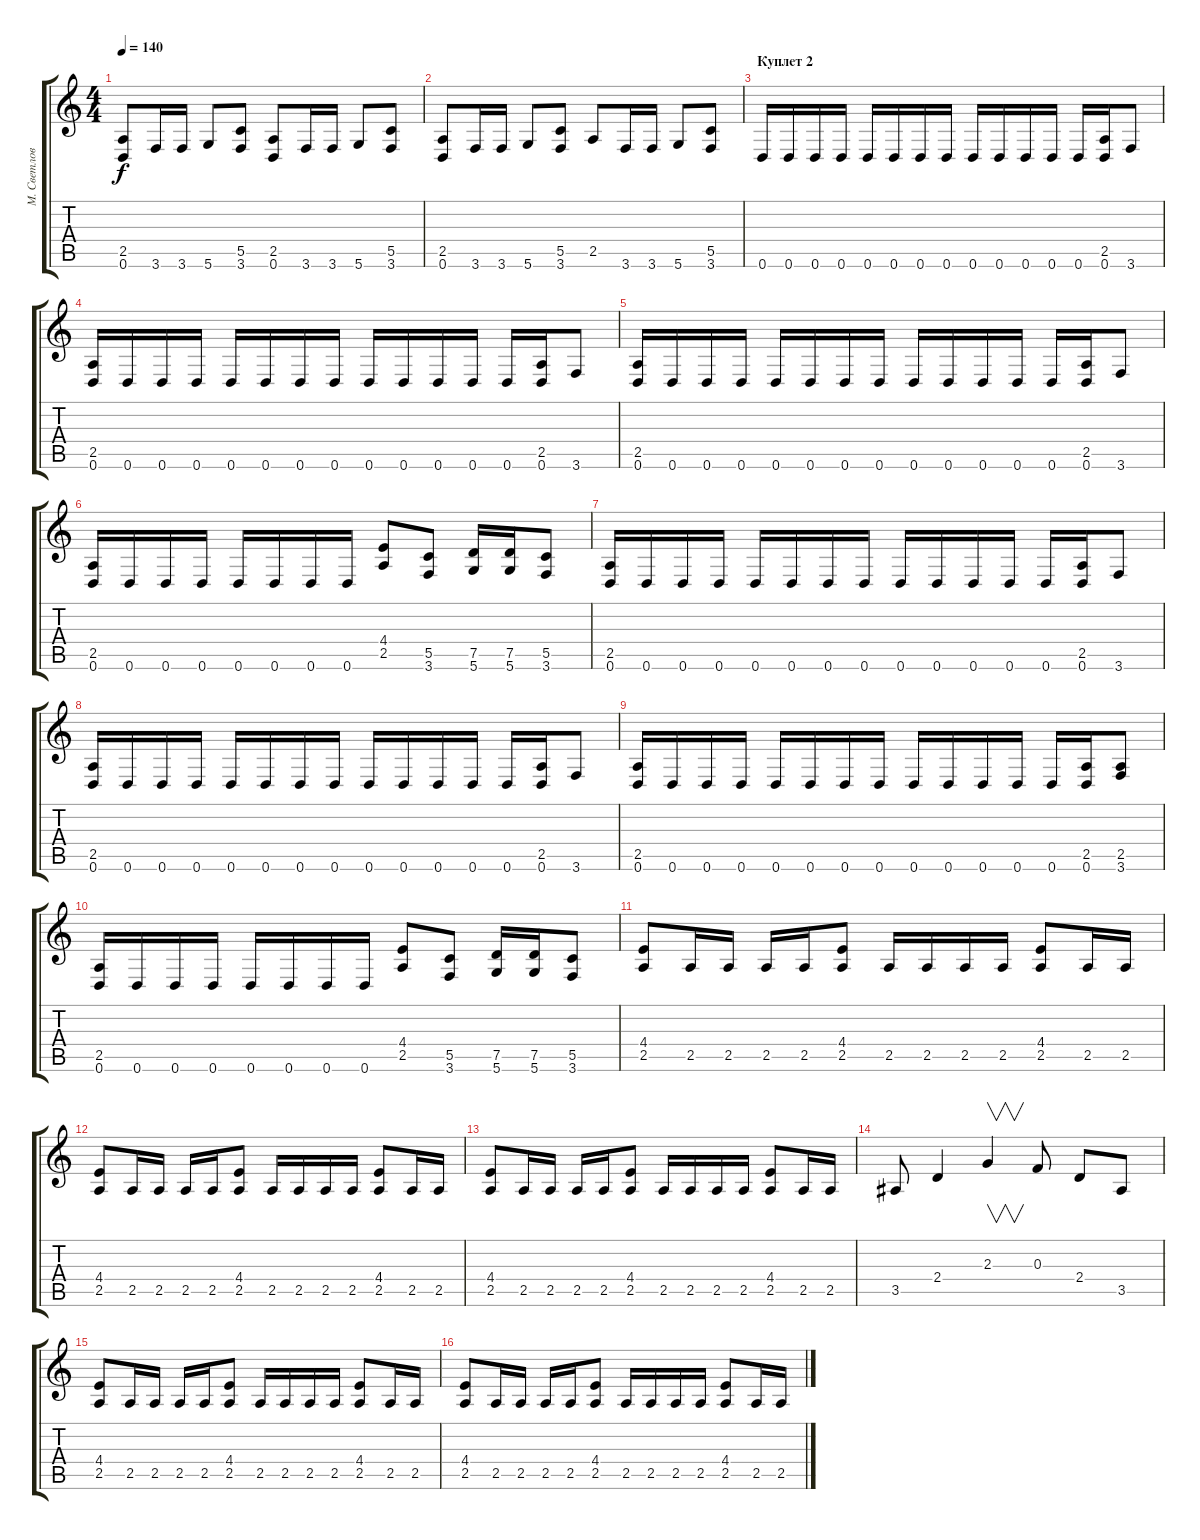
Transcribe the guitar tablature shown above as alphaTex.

\track ("М. Светлов" "М. Светлов") {instrument distortionguitar}
\staff {score tabs}
\tuning (D4 A3 F3 C3 G2 D2) {hide}
\ts (4 4)
\tempo 140
\clef g2
\ks c
(2.5 0.6).8{dy f} 3.6.16 3.6.16 5.6.8 (5.5 3.6).8 (2.5 0.6).8 3.6.16 3.6.16 5.6.8 (5.5 3.6).8 |
(2.5 0.6).8 3.6.16 3.6.16 5.6.8 (5.5 3.6).8 2.5.8 3.6.16 3.6.16 5.6.8 (5.5 3.6).8 |
\section ("" "Куплет 2")
0.6.16 0.6.16 0.6.16 0.6.16 0.6.16 0.6.16 0.6.16 0.6.16 0.6.16 0.6.16 0.6.16 0.6.16 0.6.16 (2.5 0.6).16 3.6.8 |
(2.5 0.6).16 0.6.16 0.6.16 0.6.16 0.6.16 0.6.16 0.6.16 0.6.16 0.6.16 0.6.16 0.6.16 0.6.16 0.6.16 (2.5 0.6).16 3.6.8 |
(2.5 0.6).16 0.6.16 0.6.16 0.6.16 0.6.16 0.6.16 0.6.16 0.6.16 0.6.16 0.6.16 0.6.16 0.6.16 0.6.16 (2.5 0.6).16 3.6.8 |
(2.5 0.6).16 0.6.16 0.6.16 0.6.16 0.6.16 0.6.16 0.6.16 0.6.16 (4.4 2.5).8 (5.5 3.6).8 (7.5 5.6).16 (7.5 5.6).16 (5.5 3.6).8 |
(2.5 0.6).16 0.6.16 0.6.16 0.6.16 0.6.16 0.6.16 0.6.16 0.6.16 0.6.16 0.6.16 0.6.16 0.6.16 0.6.16 (2.5 0.6).16 3.6.8 |
(2.5 0.6).16 0.6.16 0.6.16 0.6.16 0.6.16 0.6.16 0.6.16 0.6.16 0.6.16 0.6.16 0.6.16 0.6.16 0.6.16 (2.5 0.6).16 3.6.8 |
(2.5 0.6).16 0.6.16 0.6.16 0.6.16 0.6.16 0.6.16 0.6.16 0.6.16 0.6.16 0.6.16 0.6.16 0.6.16 0.6.16 (2.5 0.6).16 (2.5 3.6).8 |
(2.5 0.6).16 0.6.16 0.6.16 0.6.16 0.6.16 0.6.16 0.6.16 0.6.16 (4.4 2.5).8 (5.5 3.6).8 (7.5 5.6).16 (7.5 5.6).16 (5.5 3.6).8 |
(4.4 2.5).8 2.5.16 2.5.16 2.5.16 2.5.16 (4.4 2.5).8 2.5.16 2.5.16 2.5.16 2.5.16 (4.4 2.5).8 2.5.16 2.5.16 |
(4.4 2.5).8 2.5.16 2.5.16 2.5.16 2.5.16 (4.4 2.5).8 2.5.16 2.5.16 2.5.16 2.5.16 (4.4 2.5).8 2.5.16 2.5.16 |
(4.4 2.5).8 2.5.16 2.5.16 2.5.16 2.5.16 (4.4 2.5).8 2.5.16 2.5.16 2.5.16 2.5.16 (4.4 2.5).8 2.5.16 2.5.16 |
3.5.8 2.4.4 2.3.4{v} 0.3.8 2.4.8 3.5.8 |
(4.4 2.5).8 2.5.16 2.5.16 2.5.16 2.5.16 (4.4 2.5).8 2.5.16 2.5.16 2.5.16 2.5.16 (4.4 2.5).8 2.5.16 2.5.16 |
(4.4 2.5).8 2.5.16 2.5.16 2.5.16 2.5.16 (4.4 2.5).8 2.5.16 2.5.16 2.5.16 2.5.16 (4.4 2.5).8 2.5.16 2.5.16
